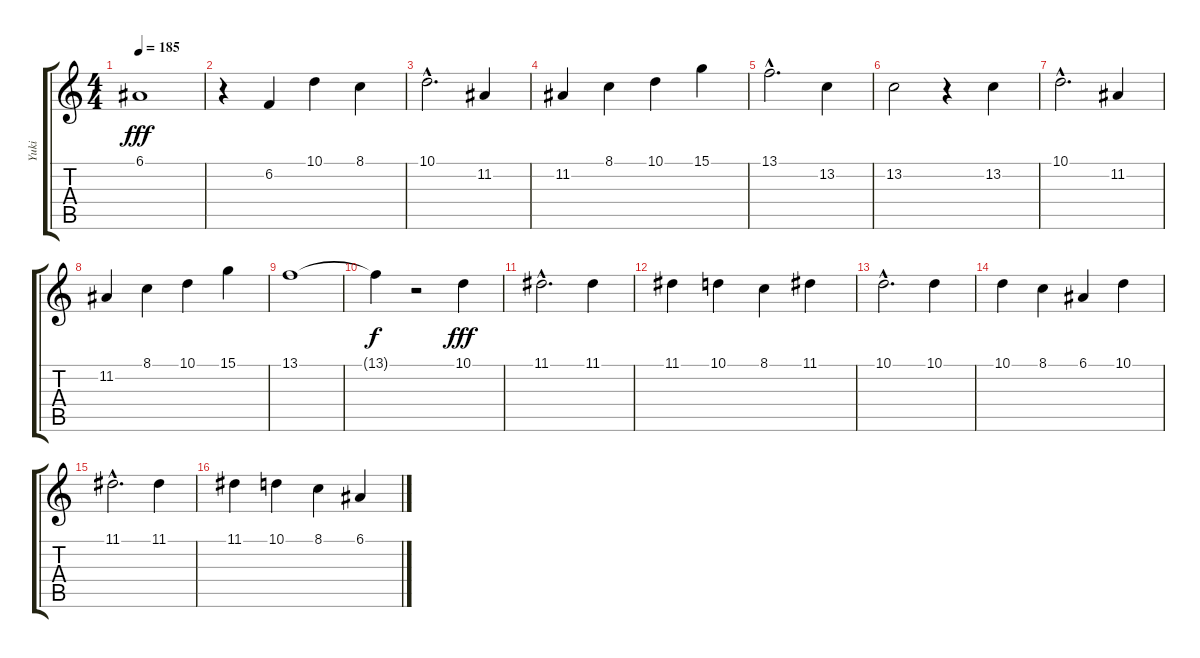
\track ("Yuki" "Yuki") {instrument tenorsax}
\staff {score tabs}
\tuning (E4 B3 G3 D3 A2 E2) {hide}
\ts (4 4)
\tempo 185
\clef g2
\ks c
6.1.1{dy fff} |
r.4 6.2.4 10.1.4 8.1.4 |
10.1{hac}.2{d} 11.2.4 |
11.2.4 8.1.4 10.1.4 15.1.4 |
13.1{hac}.2{d} 13.2.4 |
13.2.2 r.4 13.2.4 |
10.1{hac}.2{d} 11.2.4 |
11.2.4 8.1.4 10.1.4 15.1.4 |
13.1.1 |
13.1{t}.4{dy f} r.2 10.1.4{dy fff} |
11.1{hac}.2{d} 11.1.4 |
11.1.4 10.1.4 8.1.4 11.1.4 |
10.1{hac}.2{d} 10.1.4 |
10.1.4 8.1.4 6.1.4 10.1.4 |
11.1{hac}.2{d} 11.1.4 |
11.1.4 10.1.4 8.1.4 6.1.4
